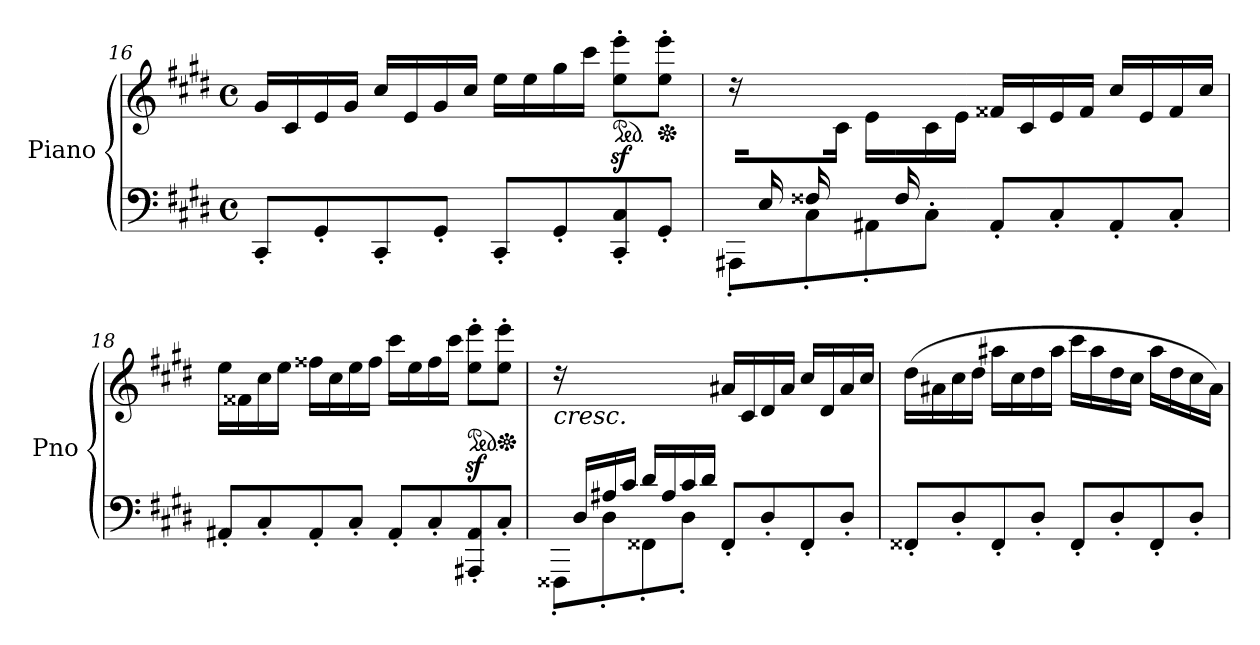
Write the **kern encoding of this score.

**kern	**kern	**dynam
*part1	*part1	*part1
*staff2	*staff1	*staff1/2
*I"Piano	*	*
*I'Pno	*	*
!!LO:LB:g=z
*clefF4	*clefG2	*
*k[f#c#g#d#]	*k[f#c#g#d#]	*
*M4/4	*M4/4	*
*met(c)	*met(c)	*
=16	=16	=16
!	!	!LO:DY:b=2
8CC#'/L	16g#/LL	other-dynamics
.	16c#/	.
8GG#'/	16e/	.
.	16g#/JJ	.
8CC#'/	16cc#/LL	.
.	16e/	.
8GG#'/J	16g#/	.
.	16cc#/JJ	.
8CC#'/L	16ee\LL	.
.	16ee\	.
8GG#'/	16gg#\	.
.	16ccc#\JJ	.
*	*ped	*
8CC#/' 8C#/'	8ee\z<' 8eee\z<'L	.
*	*Xped	*
8GG#'/J	8ee\' 8eee\'J	.
!!LO:LB:g=z
=17	=17	=17
*^	*	*
16ryy	8AAA#X'\L	16rdd	.
16E/LL	.	8ryy	.
16F##X/	8C#'\	.	.
8ryy	.	16c#\JJ	.
.	8AA#X'\	16e\LL	.
16F##/	.	16ryy	.
2ryy	8C#'\J	16c#\	.
.	.	16e\JJ	.
.	8AA#'/L	16f##X/LL	.
.	.	16c#/	.
.	8C#'/	16e/	.
.	.	16f##/JJ	.
.	8AA#'/	16cc#/LL	.
.	.	16e/	.
8ryy	8C#'/J	16f##/	.
.	.	16cc#/JJ	.
*v	*v	*	*
=18	=18	=18
8AA#X'/L	16ee\LL	.
.	16f##X\	.
8C#'/	16cc#\	.
.	16ee\JJ	.
8AA#'/	16ff##X\LL	.
.	16cc#\	.
8C#'/J	16ee\	.
.	16ff##\JJ	.
8AA#'/L	16ccc#\LL	.
.	16ee\	.
8C#'/	16ff##\	.
.	16ccc#\JJ	.
*	*ped	*
8AAA#X/' 8AA#/'	8ee\z<' 8eee\z<'L	.
*	*Xped	*
8C#'/J	8ee\' 8eee\'J	.
=19	=19	=19
*^	*	*
!	!	!LO:TX:b:i:t=cresc.	!
16ryy	8FFF##X'\L	16rdd	.
(>16D#/LL	.	4..ryy	.
16A#X/	8D#'\	.	.
16c#/JJ	.	.	.
16d#/LL	8FF##X'\	.	.
16A#/	.	.	.
16c#/	8D#'\J	.	.
16d#/JJ	.	.	.
2ryy	8FF##'/L	16a#X/LL	.
.	.	16c#/	.
.	8D#'/	16d#/	.
.	.	16a#/JJ	.
.	8FF##'/	16cc#/LL	.
.	.	16d#/	.
.	8D#'/J	16a#/	.
.	.	16cc#/JJ)	.
*v	*v	*	*
!!LO:LB:g=z
=20	=20	=20
8FF##X'/L	(16dd#\LL	.
.	16a#X\	.
8D#'/	16cc#\	.
.	16dd#\JJ	.
8FF##'/	16aa#X\LL	.
.	16cc#\	.
8D#'/J	16dd#\	.
.	16aa#\JJ	.
8FF##'/L	16ccc#\LL	.
.	16aa#\	.
8D#'/	16dd#\	.
.	16cc#\JJ	.
8FF##'/	16aa#\LL	.
.	16dd#\	.
8D#'/J	16cc#\	.
.	16a#\JJ)	.
=	=	=
*-	*-	*-
